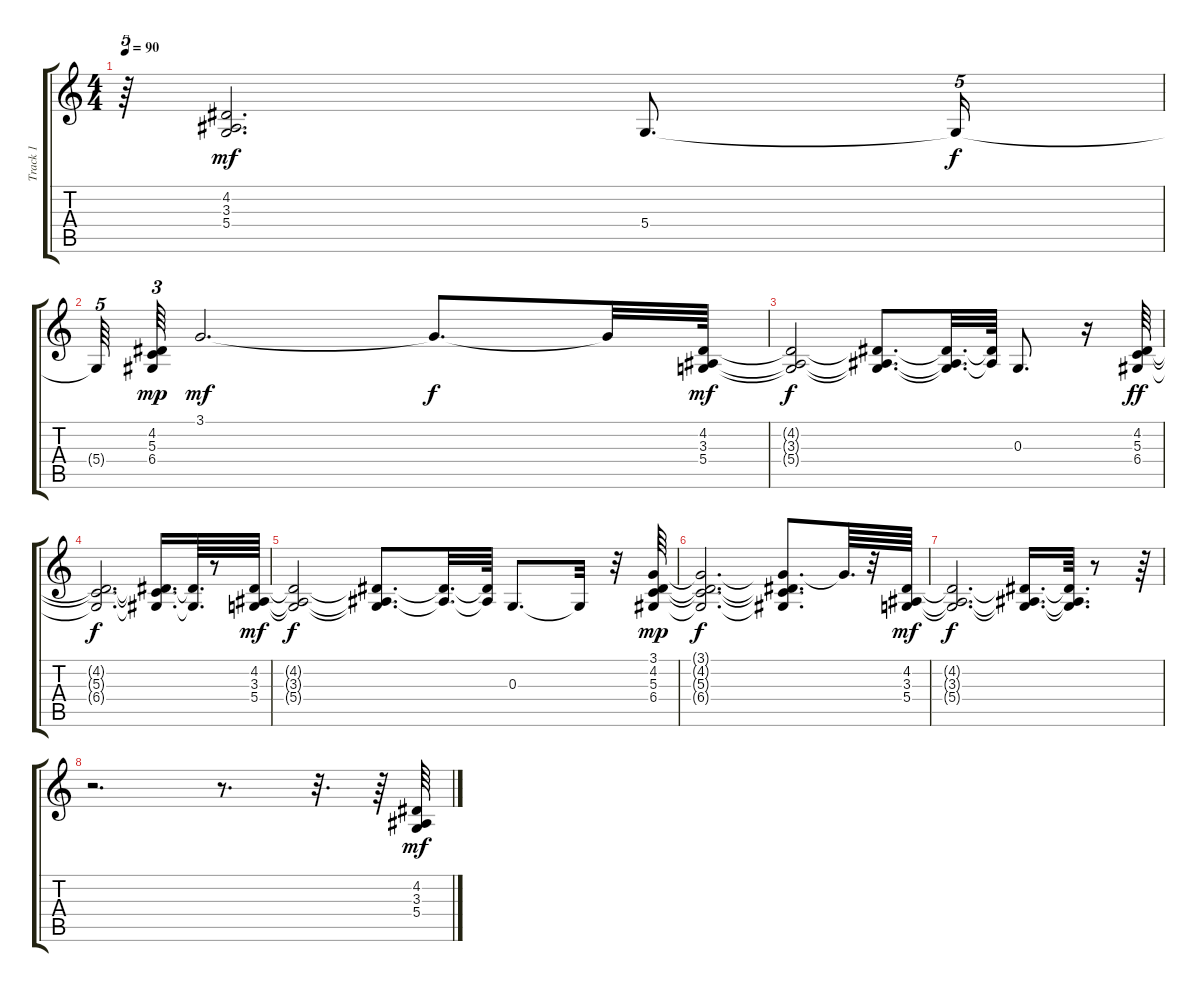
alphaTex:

\track ("Track 1" "Track 1") {instrument electricpiano2}
\staff {score tabs}
\tuning (E4 B3 G3 D3 A2 E2) {hide}
\ts (4 4)
\tempo 90
\clef g2
\ks c
r.64{tu (5 4) dy f} (4.2 3.3 5.4).2{d dy mf} 5.4.8{d} 5.4{t}.16{tu (5 4) dy f} |
5.4{t}.64{tu (5 4)} (4.2 5.3 6.4).64{tu (3 2) dy mp} 3.1.2{d dy mf} 3.1{t}.8{d dy f} 3.1{t}.32 (4.2 3.3 5.4).64{dy mf} |
(4.2{t} 3.3{t} 5.4{t}).2{dy f} (4.2{t} 3.3{t} 5.4{t}).8{d} (4.2{t} 3.3{t} 5.4{t}).32{d} (4.2{t} 3.3{t}).64 0.3.8{d} r.16 (4.2 5.3 6.4).64{dy ff} |
(4.2{t} 5.3{t} 6.4{t}).2{d dy f} (4.2{t} 5.3{t} 6.4{t}).16{d} (4.2{t} 6.4{t}).64{d} r.8 (4.2 3.3 5.4).64{dy mf} |
(4.2{t} 3.3{t} 5.4{t}).2{dy f} (4.2{t} 3.3{t} 5.4{t}).8{d} (4.2{t} 3.3{t}).32{d} (4.2{t} 3.3{t}).64 0.3.8{d} 0.3{t}.32 r.32 (3.1 4.2 5.3 6.4).64{dy mp} |
(3.1{t} 4.2{t} 5.3{t} 6.4{t}).2{d dy f} (3.1{t} 4.2{t} 5.3{t} 6.4{t}).8{d} 3.1{t}.64{d} r.32 (4.2 3.3 5.4).64{dy mf} |
(4.2{t} 3.3{t} 5.4{t}).2{d dy f} (4.2{t} 3.3{t} 5.4{t}).16{d} (4.2{t} 3.3{t} 5.4{t}).64{d} r.8 r.64 |
r.2{d} r.8{d} r.32{d} r.64 (4.2 3.3 5.4).64{dy mf}
